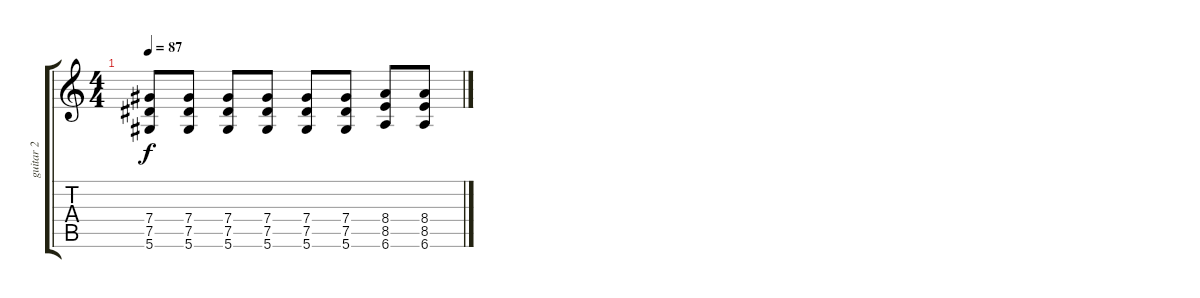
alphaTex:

\track ("guitar 2" "guitar 2") {instrument distortionguitar}
\staff {score tabs}
\tuning (Eb4 Bb3 Gb3 Db3 Ab2 Eb2) {hide}
\ts (4 4)
\tempo 87
\clef g2
\ks c
(7.4 7.5 5.6).8{dy f} (7.4 7.5 5.6).8 (7.4 7.5 5.6).8 (7.4 7.5 5.6).8 (7.4 7.5 5.6).8 (7.4 7.5 5.6).8 (8.4 8.5 6.6).8 (8.4 8.5 6.6).8
